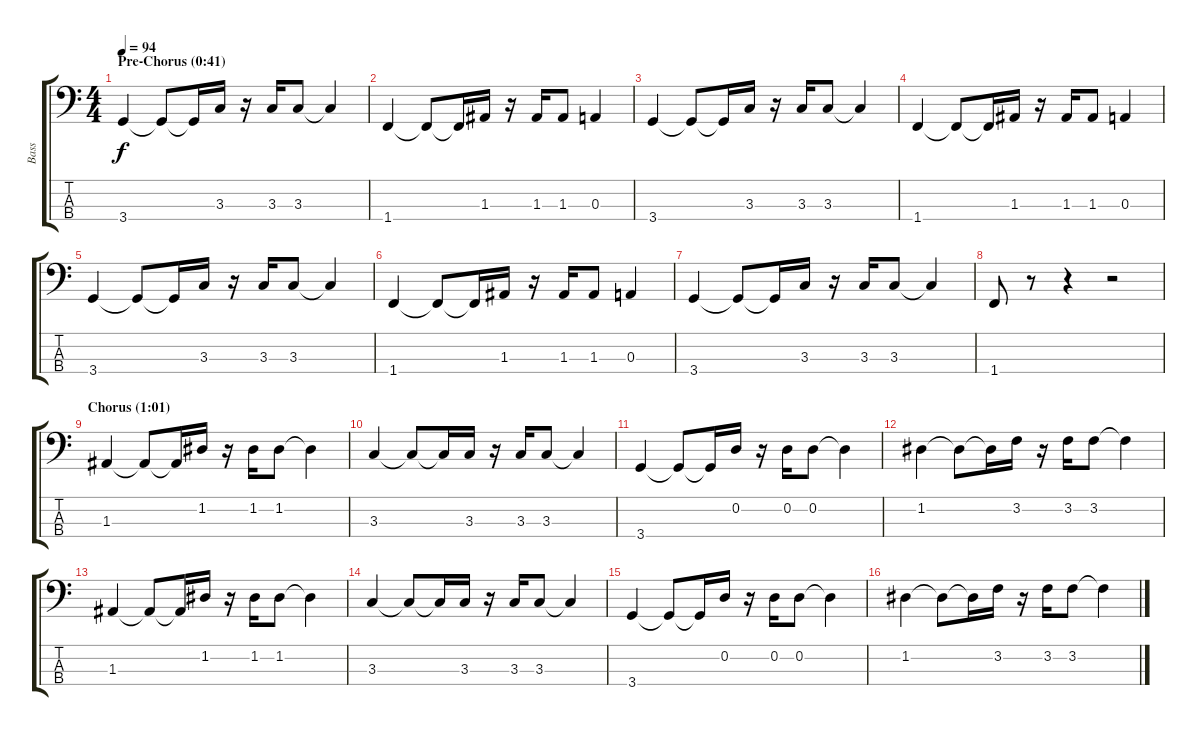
\track ("Bass" "Bass") {instrument electricbassfinger}
\staff {score tabs}
\tuning (G2 D2 A1 E1) {hide}
\ts (4 4)
\section ("" "Pre-Chorus (0:41)")
\tempo 94
\clef f4
\ks c
3.4.4{dy f} 3.4{t}.8 3.4{t}.16 3.3.16 r.16 3.3.16 3.3.8 3.3{t}.4 |
1.4.4 1.4{t}.8 1.4{t}.16 1.3.16 r.16 1.3.16 1.3.8 0.3.4 |
3.4.4 3.4{t}.8 3.4{t}.16 3.3.16 r.16 3.3.16 3.3.8 3.3{t}.4 |
1.4.4 1.4{t}.8 1.4{t}.16 1.3.16 r.16 1.3.16 1.3.8 0.3.4 |
3.4.4 3.4{t}.8 3.4{t}.16 3.3.16 r.16 3.3.16 3.3.8 3.3{t}.4 |
1.4.4 1.4{t}.8 1.4{t}.16 1.3.16 r.16 1.3.16 1.3.8 0.3.4 |
3.4.4 3.4{t}.8 3.4{t}.16 3.3.16 r.16 3.3.16 3.3.8 3.3{t}.4 |
1.4.8 r.8 r.4 r.2 |
\section ("" "Chorus (1:01)")
1.3.4 1.3{t}.8 1.3{t}.16 1.2.16 r.16 1.2.16 1.2.8 1.2{t}.4 |
3.3.4 3.3{t}.8 3.3{t}.16 3.3.16 r.16 3.3.16 3.3.8 3.3{t}.4 |
3.4.4 3.4{t}.8 3.4{t}.16 0.2.16 r.16 0.2.16 0.2.8 0.2{t}.4 |
1.2.4 1.2{t}.8 1.2{t}.16 3.2.16 r.16 3.2.16 3.2.8 3.2{t}.4 |
1.3.4 1.3{t}.8 1.3{t}.16 1.2.16 r.16 1.2.16 1.2.8 1.2{t}.4 |
3.3.4 3.3{t}.8 3.3{t}.16 3.3.16 r.16 3.3.16 3.3.8 3.3{t}.4 |
3.4.4 3.4{t}.8 3.4{t}.16 0.2.16 r.16 0.2.16 0.2.8 0.2{t}.4 |
1.2.4 1.2{t}.8 1.2{t}.16 3.2.16 r.16 3.2.16 3.2.8 3.2{t}.4
